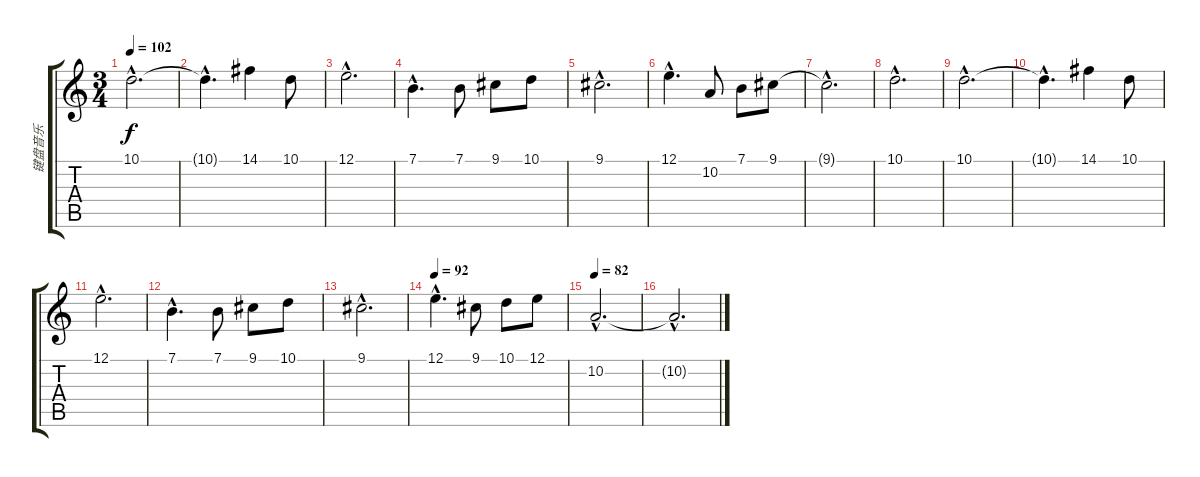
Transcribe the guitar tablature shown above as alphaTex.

\track ("键盘音乐" "键盘音乐") {instrument harmonica}
\staff {score tabs}
\tuning (E4 B3 G3 D3 A2 E2) {hide}
\ts (3 4)
\tempo 102
\clef g2
\ks c
10.1{hac}.2{d dy f} |
10.1{hac t}.4{d} 14.1.4 10.1.8 |
12.1{hac}.2{d} |
7.1{hac}.4{d} 7.1.8 9.1.8 10.1.8 |
9.1{hac}.2{d} |
12.1{hac}.4{d} 10.2.8 7.1.8 9.1.8 |
9.1{hac t}.2{d} |
10.1{hac}.2{d} |
10.1{hac}.2{d} |
10.1{hac t}.4{d} 14.1.4 10.1.8 |
12.1{hac}.2{d} |
7.1{hac}.4{d} 7.1.8 9.1.8 10.1.8 |
9.1{hac}.2{d} |
\tempo 92
12.1{hac}.4{d} 9.1.8 10.1.8 12.1.8 |
\tempo 82
10.2{hac}.2{d} |
10.2{hac t}.2{d volume 0}
